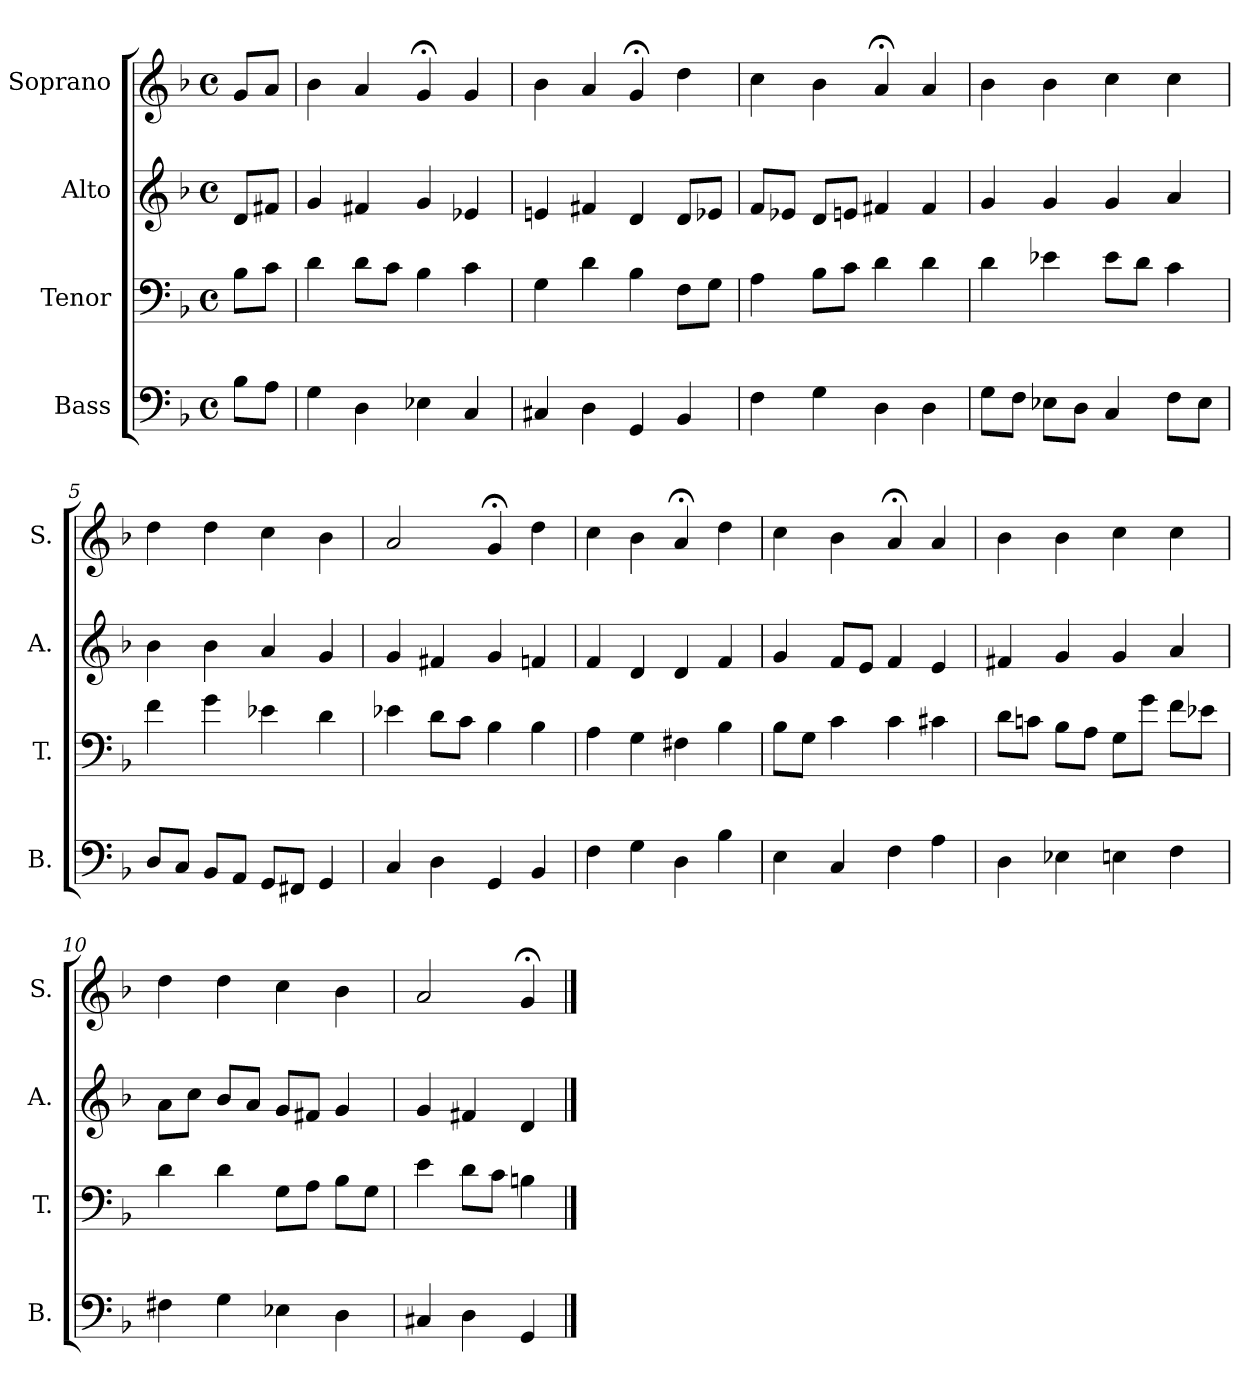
**kern	**kern	**kern	**kern
*part4	*part3	*part2	*part1
*staff4	*staff3	*staff2	*staff1
*I"Bass	*I"Tenor	*I"Alto	*I"Soprano
*I'B.	*I'T.	*I'A.	*I'S.
*clefF4	*clefF4	*clefG2	*clefG2
*k[b-]	*k[b-]	*k[b-]	*k[b-]
*d:	*d:	*d:	*d:
*M4/4	*M4/4	*M4/4	*M4/4
*met(c)	*met(c)	*met(c)	*met(c)
=	=	=	=
8B-\L	8B-\L	8d/L	8g/L
8A\J	8c\J	8f#X/J	8a/J
=1	=1	=1	=1
4G\	4d\	4g/	4b-\
4D\	8d\L	4f#X/	4a/
.	8c\J	.	.
4E-X\	4B-\	4g/	4g;</
4C/	4c\	4e-X/	4g/
=2	=2	=2	=2
4C#X/	4G\	4en/	4b-\
4D\	4d\	4f#X/	4a/
4GG/	4B-\	4d/	4g;</
4BB-/	8F\L	8d/L	4dd\
.	8G\J	8e-X/J	.
=3	=3	=3	=3
4F\	4A\	8f/L	4cc\
.	.	8e-X/J	.
4G\	8B-\L	8d/L	4b-\
.	8c\J	8en/J	.
4D\	4d\	4f#X/	4a;</
4D\	4d\	4f#/	4a/
!!LO:LB:g=z
=4	=4	=4	=4
8G\L	4d\	4g/	4b-\
8F\J	.	.	.
8E-X\L	4e-X\	4g/	4b-\
8D\J	.	.	.
4C/	8e-\L	4g/	4cc\
.	8d\J	.	.
8F\L	4c\	4a/	4cc\
8E-\J	.	.	.
=5	=5	=5	=5
8D/L	4f\	4b-\	4dd\
8C/J	.	.	.
8BB-/L	4g\	4b-\	4dd\
8AA/J	.	.	.
8GG/L	4e-X\	4a/	4cc\
8FF#X/J	.	.	.
4GG/	4d\	4g/	4b-\
=6	=6	=6	=6
4C/	4e-X\	4g/	2a/
4D\	8d\L	4f#X/	.
.	8c\J	.	.
4GG/	4B-\	4g/	4g;</
4BB-/	4B-\	4fn/	4dd\
=7	=7	=7	=7
4F\	4A\	4f/	4cc\
4G\	4G\	4d/	4b-\
4D\	4F#X\	4d/	4a;</
4B-\	4B-\	4f/	4dd\
!!LO:LB:g=z
=8	=8	=8	=8
4E\	8B-\L	4g/	4cc\
.	8G\J	.	.
4C/	4c\	8f/L	4b-\
.	.	8e/J	.
4F\	4c\	4f/	4a;</
4A\	4c#X\	4e/	4a/
=9	=9	=9	=9
4D\	8d\L	4f#X/	4b-\
.	8cn\J	.	.
4E-X\	8B-\L	4g/	4b-\
.	8A\J	.	.
4En\	8G\L	4g/	4cc\
.	8g\J	.	.
4F\	8f\L	4a/	4cc\
.	8e-X\J	.	.
=10	=10	=10	=10
4F#X\	4d\	8a\L	4dd\
.	.	8cc\J	.
4G\	4d\	8b-/L	4dd\
.	.	8a/J	.
4E-X\	8G\L	8g/L	4cc\
.	8A\J	8f#X/J	.
4D\	8B-\L	4g/	4b-\
.	8G\J	.	.
=11	=11	=11	=11
4C#X/	4e\	4g/	2a/
4D\	8d\L	4f#X/	.
.	8c\J	.	.
4GG/	4Bn\	4d/	4g;</
==	==	==	==
*-	*-	*-	*-
